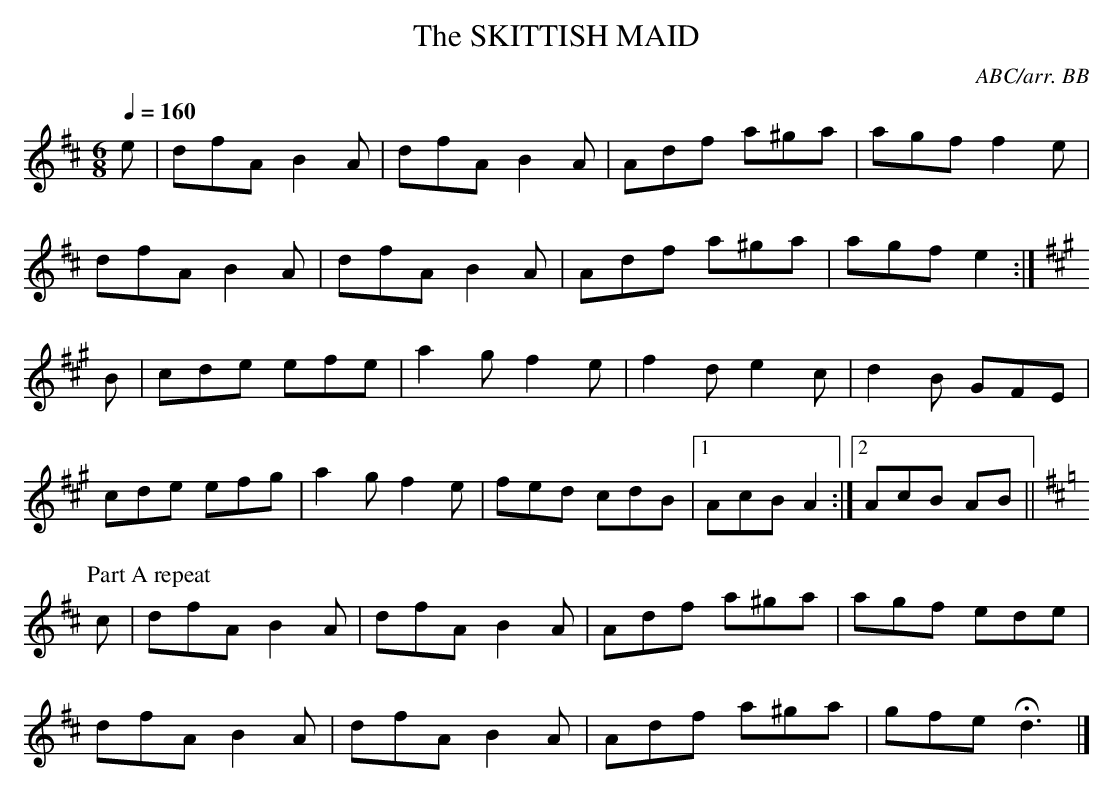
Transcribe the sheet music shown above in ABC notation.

X:1
T:SKITTISH MAID, The
C:ABC/arr. BB
Q:1/4=160
L:1/8
M:6/8
K:D
e|dfA B2A|dfA B2A|Adf a^ga|agf f2e|
dfA B2A|dfA B2A|Adf a^ga|agf e2 :|
K:A
B|cde efe|a2g f2e|f2d e2c|d2B GFE|
cde efg|a2g f2e|fed cdB|1AcB A2:|\
[2 AcB AB||
P:Part A repeat
K:D
c|dfA B2A|dfA B2A|Adf a^ga|agf ede|
dfA B2A|dfA B2A|Adf a^ga|gfe Hd3|]
